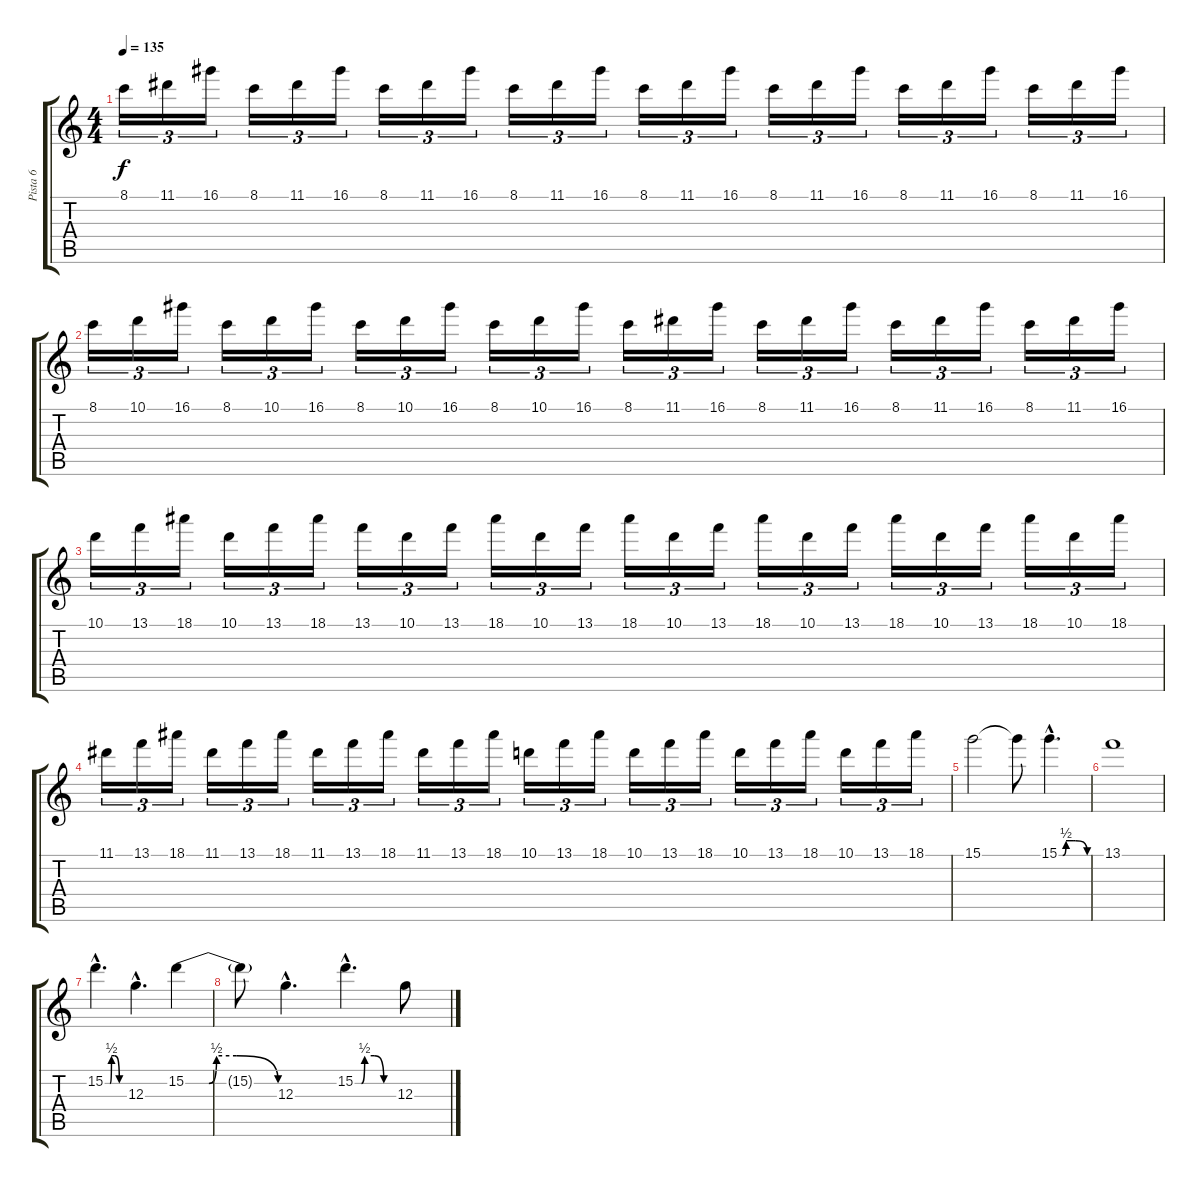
\track ("Pista 6" "Pista 6") {instrument distortionguitar}
\staff {score tabs}
\tuning (E4 B3 G3 D3 A2 E2) {hide}
\ts (4 4)
\tempo 135
\clef g2
\ks c
8.1.16{tu (3 2) dy f} 11.1.16{tu (3 2)} 16.1.16{tu (3 2)} 8.1.16{tu (3 2)} 11.1.16{tu (3 2)} 16.1.16{tu (3 2)} 8.1.16{tu (3 2)} 11.1.16{tu (3 2)} 16.1.16{tu (3 2)} 8.1.16{tu (3 2)} 11.1.16{tu (3 2)} 16.1.16{tu (3 2)} 8.1.16{tu (3 2)} 11.1.16{tu (3 2)} 16.1.16{tu (3 2)} 8.1.16{tu (3 2)} 11.1.16{tu (3 2)} 16.1.16{tu (3 2)} 8.1.16{tu (3 2)} 11.1.16{tu (3 2)} 16.1.16{tu (3 2)} 8.1.16{tu (3 2)} 11.1.16{tu (3 2)} 16.1.16{tu (3 2)} |
8.1.16{tu (3 2)} 10.1.16{tu (3 2)} 16.1.16{tu (3 2)} 8.1.16{tu (3 2)} 10.1.16{tu (3 2)} 16.1.16{tu (3 2)} 8.1.16{tu (3 2)} 10.1.16{tu (3 2)} 16.1.16{tu (3 2)} 8.1.16{tu (3 2)} 10.1.16{tu (3 2)} 16.1.16{tu (3 2)} 8.1.16{tu (3 2)} 11.1.16{tu (3 2)} 16.1.16{tu (3 2)} 8.1.16{tu (3 2)} 11.1.16{tu (3 2)} 16.1.16{tu (3 2)} 8.1.16{tu (3 2)} 11.1.16{tu (3 2)} 16.1.16{tu (3 2)} 8.1.16{tu (3 2)} 11.1.16{tu (3 2)} 16.1.16{tu (3 2)} |
10.1.16{tu (3 2)} 13.1.16{tu (3 2)} 18.1.16{tu (3 2)} 10.1.16{tu (3 2)} 13.1.16{tu (3 2)} 18.1.16{tu (3 2)} 13.1.16{tu (3 2)} 10.1.16{tu (3 2)} 13.1.16{tu (3 2)} 18.1.16{tu (3 2)} 10.1.16{tu (3 2)} 13.1.16{tu (3 2)} 18.1.16{tu (3 2)} 10.1.16{tu (3 2)} 13.1.16{tu (3 2)} 18.1.16{tu (3 2)} 10.1.16{tu (3 2)} 13.1.16{tu (3 2)} 18.1.16{tu (3 2)} 10.1.16{tu (3 2)} 13.1.16{tu (3 2)} 18.1.16{tu (3 2)} 10.1.16{tu (3 2)} 18.1.16{tu (3 2)} |
11.1.16{tu (3 2)} 13.1.16{tu (3 2)} 18.1.16{tu (3 2)} 11.1.16{tu (3 2)} 13.1.16{tu (3 2)} 18.1.16{tu (3 2)} 11.1.16{tu (3 2)} 13.1.16{tu (3 2)} 18.1.16{tu (3 2)} 11.1.16{tu (3 2)} 13.1.16{tu (3 2)} 18.1.16{tu (3 2)} 10.1.16{tu (3 2)} 13.1.16{tu (3 2)} 18.1.16{tu (3 2)} 10.1.16{tu (3 2)} 13.1.16{tu (3 2)} 18.1.16{tu (3 2)} 10.1.16{tu (3 2)} 13.1.16{tu (3 2)} 18.1.16{tu (3 2)} 10.1.16{tu (3 2)} 13.1.16{tu (3 2)} 18.1.16{tu (3 2)} |
15.1.2 15.1{t}.8 15.1{be (custom 0 0 8 0 15 2 30 2 35 2 60 0) hac}.4{d} |
13.1.1 |
15.2{be (custom 0 0 15 0 20 2 30 2 45 0 60 0) hac}.4{d} 12.3{hac}.4{d} 15.2{be (custom 0 0 15 0 20 2 33 2 60 0)}.4 |
15.2{t}.8 12.3{hac}.4{d} 15.2{be (custom 0 0 10 0 15 2 30 2 45 0 60 0) hac}.4{d} 12.3.8
